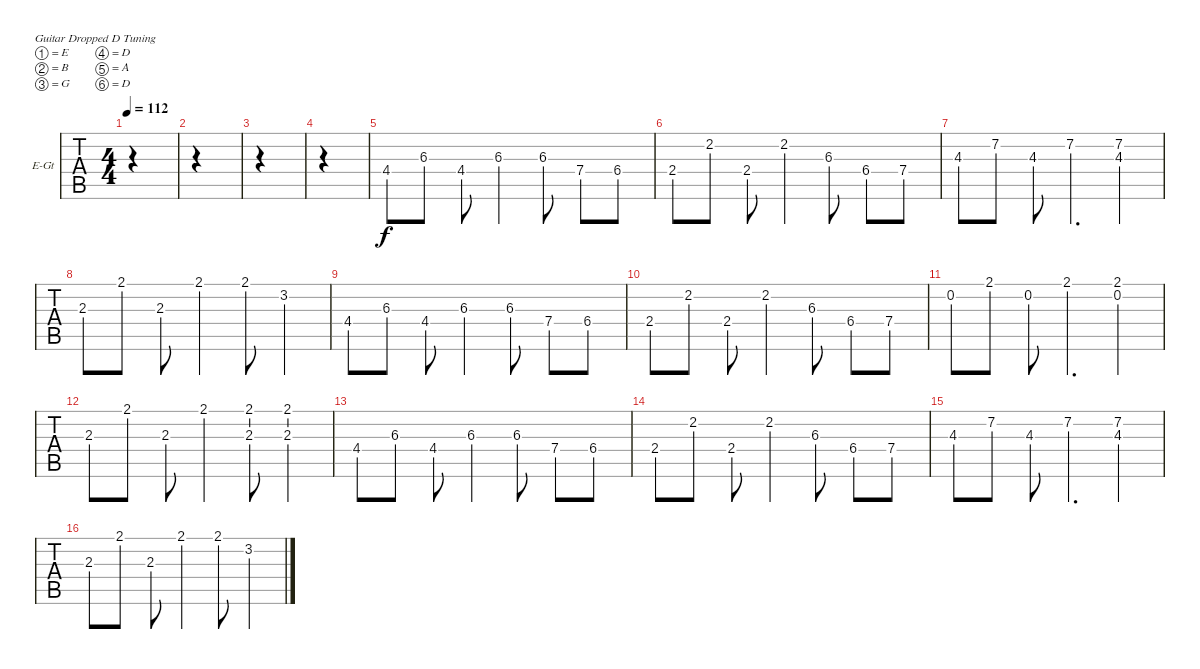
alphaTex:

\defaultSystemsLayout 4
\bracketExtendMode groupsimilarinstruments
\firstSystemTrackNameOrientation horizontal
\otherSystemsTrackNameOrientation horizontal
\track ("melody gtr" "E-Gt") {instrument electricguitarclean}
\staff {tabs}
\tuning (E4 B3 G3 D3 A2 D2)
\ts (4 4)
\tempo 112
\clef g2
\scale
0.25
\ks c
|
\scale
0.25 |
\scale
0.25 |
\scale
0.25 |
\scale
0.25 4.4.8 6.3.8 4.4.8 6.3.4 6.3.8 7.4.8 6.4.8 |
\scale
0.25 2.4.8 2.2.8 2.4.8 2.2.4 6.3.8 6.4.8 7.4.8 |
\scale
0.25 4.3.8 7.2.8 4.3.8 7.2.4{d} (4.3 7.2).4 |
\scale
0.25 2.3.8 2.1.8 2.3.8 2.1.4 2.1.8 3.2.4 |
\scale
0.25 4.4.8 6.3.8 4.4.8 6.3.4 6.3.8 7.4.8 6.4.8 |
\scale
0.25 2.4.8 2.2.8 2.4.8 2.2.4 6.3.8 6.4.8 7.4.8 |
\scale
0.25 0.2.8 2.1.8 0.2.8 2.1.4{d} (0.2 2.1).4 |
\scale
0.25 2.3.8 2.1.8 2.3.8 2.1.4 (2.1 2.3).8 (2.1 2.3).4 |
\scale
0.25 4.4.8 6.3.8 4.4.8 6.3.4 6.3.8 7.4.8 6.4.8 |
\scale
0.25 2.4.8 2.2.8 2.4.8 2.2.4 6.3.8 6.4.8 7.4.8 |
\scale
0.25 4.3.8 7.2.8 4.3.8 7.2.4{d} (4.3 7.2).4 |
\scale
0.25 2.3.8 2.1.8 2.3.8 2.1.4 2.1.8 3.2.4
